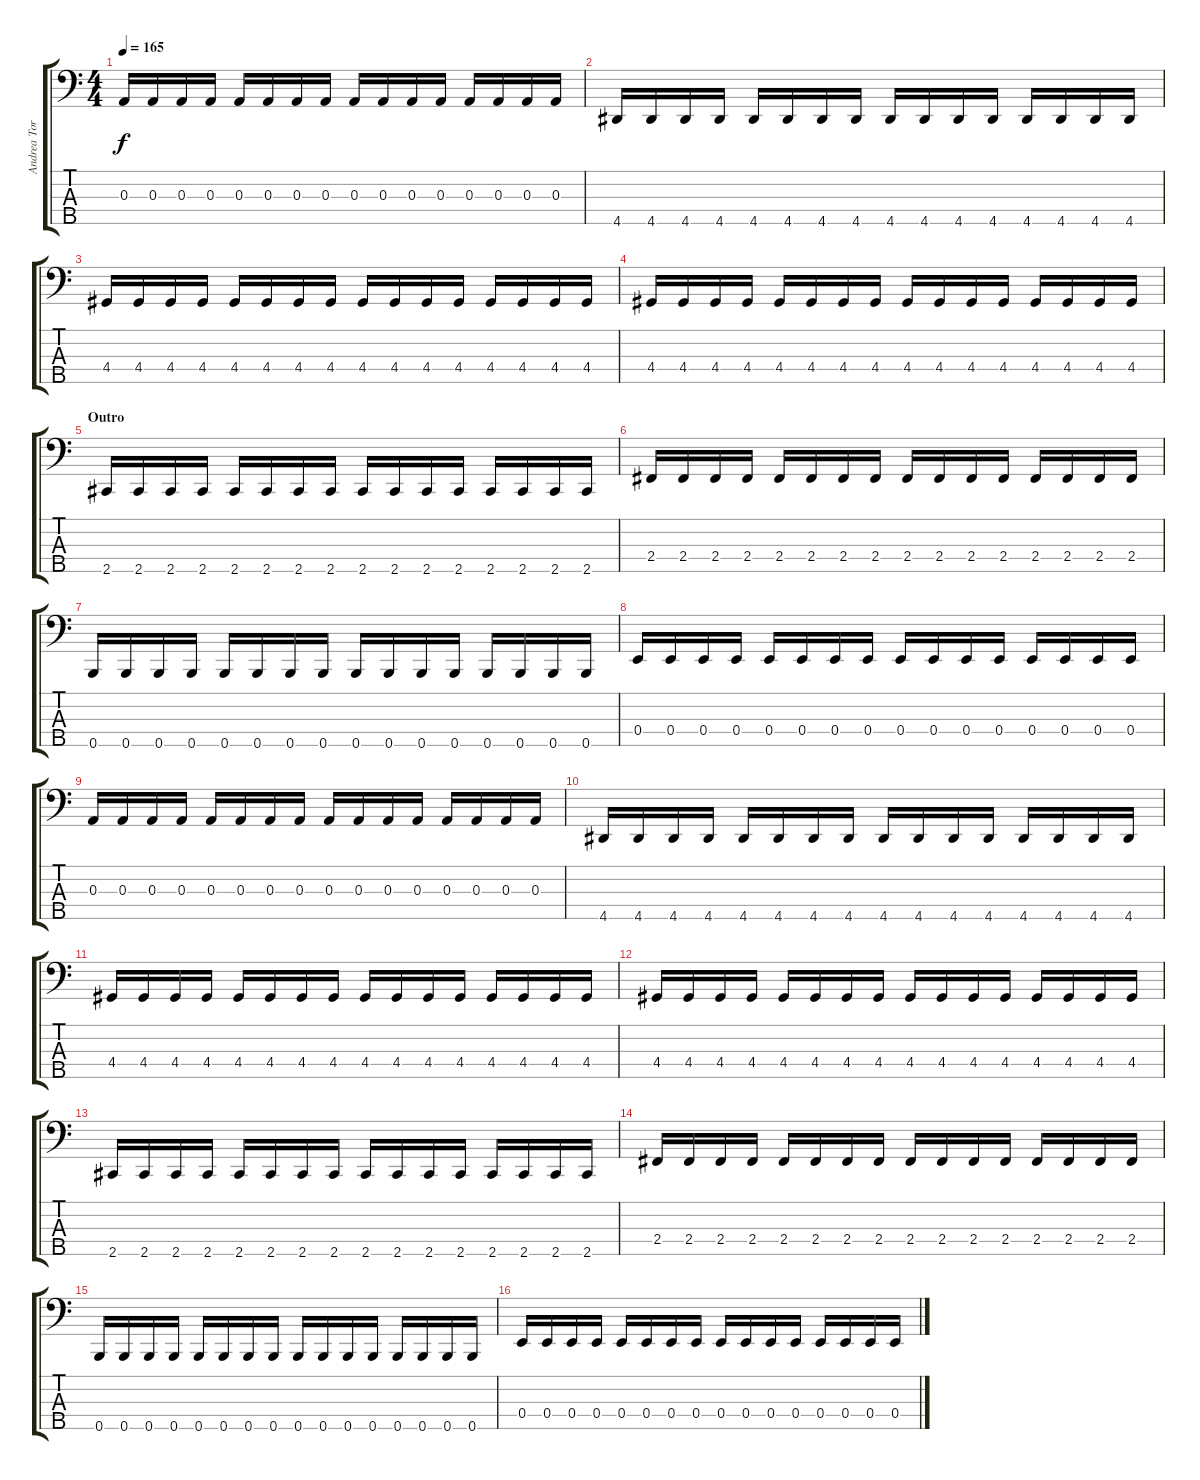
\track ("Andrea Torricini (Bass)" "Andrea Tor") {instrument electricbassfinger}
\staff {score tabs}
\tuning (G2 D2 A1 E1 B0) {hide}
\ts (4 4)
\tempo 165
\clef f4
\ks c
0.3.16{dy f} 0.3.16 0.3.16 0.3.16 0.3.16 0.3.16 0.3.16 0.3.16 0.3.16 0.3.16 0.3.16 0.3.16 0.3.16 0.3.16 0.3.16 0.3.16 |
4.5.16 4.5.16 4.5.16 4.5.16 4.5.16 4.5.16 4.5.16 4.5.16 4.5.16 4.5.16 4.5.16 4.5.16 4.5.16 4.5.16 4.5.16 4.5.16 |
4.4.16 4.4.16 4.4.16 4.4.16 4.4.16 4.4.16 4.4.16 4.4.16 4.4.16 4.4.16 4.4.16 4.4.16 4.4.16 4.4.16 4.4.16 4.4.16 |
4.4.16 4.4.16 4.4.16 4.4.16 4.4.16 4.4.16 4.4.16 4.4.16 4.4.16 4.4.16 4.4.16 4.4.16 4.4.16 4.4.16 4.4.16 4.4.16 |
\section ("" "Outro")
2.5.16 2.5.16 2.5.16 2.5.16 2.5.16 2.5.16 2.5.16 2.5.16 2.5.16 2.5.16 2.5.16 2.5.16 2.5.16 2.5.16 2.5.16 2.5.16 |
2.4.16 2.4.16 2.4.16 2.4.16 2.4.16 2.4.16 2.4.16 2.4.16 2.4.16 2.4.16 2.4.16 2.4.16 2.4.16 2.4.16 2.4.16 2.4.16 |
0.5.16 0.5.16 0.5.16 0.5.16 0.5.16 0.5.16 0.5.16 0.5.16 0.5.16 0.5.16 0.5.16 0.5.16 0.5.16 0.5.16 0.5.16 0.5.16 |
0.4.16 0.4.16 0.4.16 0.4.16 0.4.16 0.4.16 0.4.16 0.4.16 0.4.16 0.4.16 0.4.16 0.4.16 0.4.16 0.4.16 0.4.16 0.4.16 |
0.3.16 0.3.16 0.3.16 0.3.16 0.3.16 0.3.16 0.3.16 0.3.16 0.3.16 0.3.16 0.3.16 0.3.16 0.3.16 0.3.16 0.3.16 0.3.16 |
4.5.16 4.5.16 4.5.16 4.5.16 4.5.16 4.5.16 4.5.16 4.5.16 4.5.16 4.5.16 4.5.16 4.5.16 4.5.16 4.5.16 4.5.16 4.5.16 |
4.4.16 4.4.16 4.4.16 4.4.16 4.4.16 4.4.16 4.4.16 4.4.16 4.4.16 4.4.16 4.4.16 4.4.16 4.4.16 4.4.16 4.4.16 4.4.16 |
4.4.16 4.4.16 4.4.16 4.4.16 4.4.16 4.4.16 4.4.16 4.4.16 4.4.16 4.4.16 4.4.16 4.4.16 4.4.16 4.4.16 4.4.16 4.4.16 |
2.5.16 2.5.16 2.5.16 2.5.16 2.5.16 2.5.16 2.5.16 2.5.16 2.5.16 2.5.16 2.5.16 2.5.16 2.5.16 2.5.16 2.5.16 2.5.16 |
2.4.16 2.4.16 2.4.16 2.4.16 2.4.16 2.4.16 2.4.16 2.4.16 2.4.16 2.4.16 2.4.16 2.4.16 2.4.16 2.4.16 2.4.16 2.4.16 |
0.5.16 0.5.16 0.5.16 0.5.16 0.5.16 0.5.16 0.5.16 0.5.16 0.5.16 0.5.16 0.5.16 0.5.16 0.5.16 0.5.16 0.5.16 0.5.16 |
0.4.16{volume 9} 0.4.16 0.4.16 0.4.16 0.4.16 0.4.16 0.4.16 0.4.16 0.4.16 0.4.16 0.4.16 0.4.16 0.4.16 0.4.16 0.4.16 0.4.16
